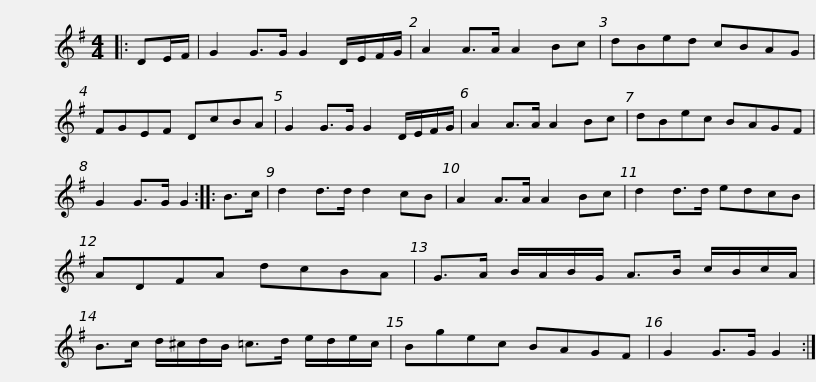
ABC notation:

X:1
L:1/8
M:4/4
I:linebreak $
K:G
V:1 treble
V:1
|: DE/F/ | G2 G>G G2 D/E/F/G/ | A2 A>A A2 Bc | dBed cBAG | FGEF DcBA | %5
 G2 G>G G2 D/E/F/G/ |$ A2 A>A A2 Bc | dBec BAGF | G2 G>G G2 :: B>c | %10
 d2 d>d d2 cB | A2 A>A A2 Bc | d2 d>d edcB |$ ADFA dcBA | G>A B/A/B/G/ A>B c/B/c/A/ | %15
 B>c d/^c/d/B/ =c>d e/d/e/c/ | Bgec BAGF |$ G2 G>G G2 :| %18
